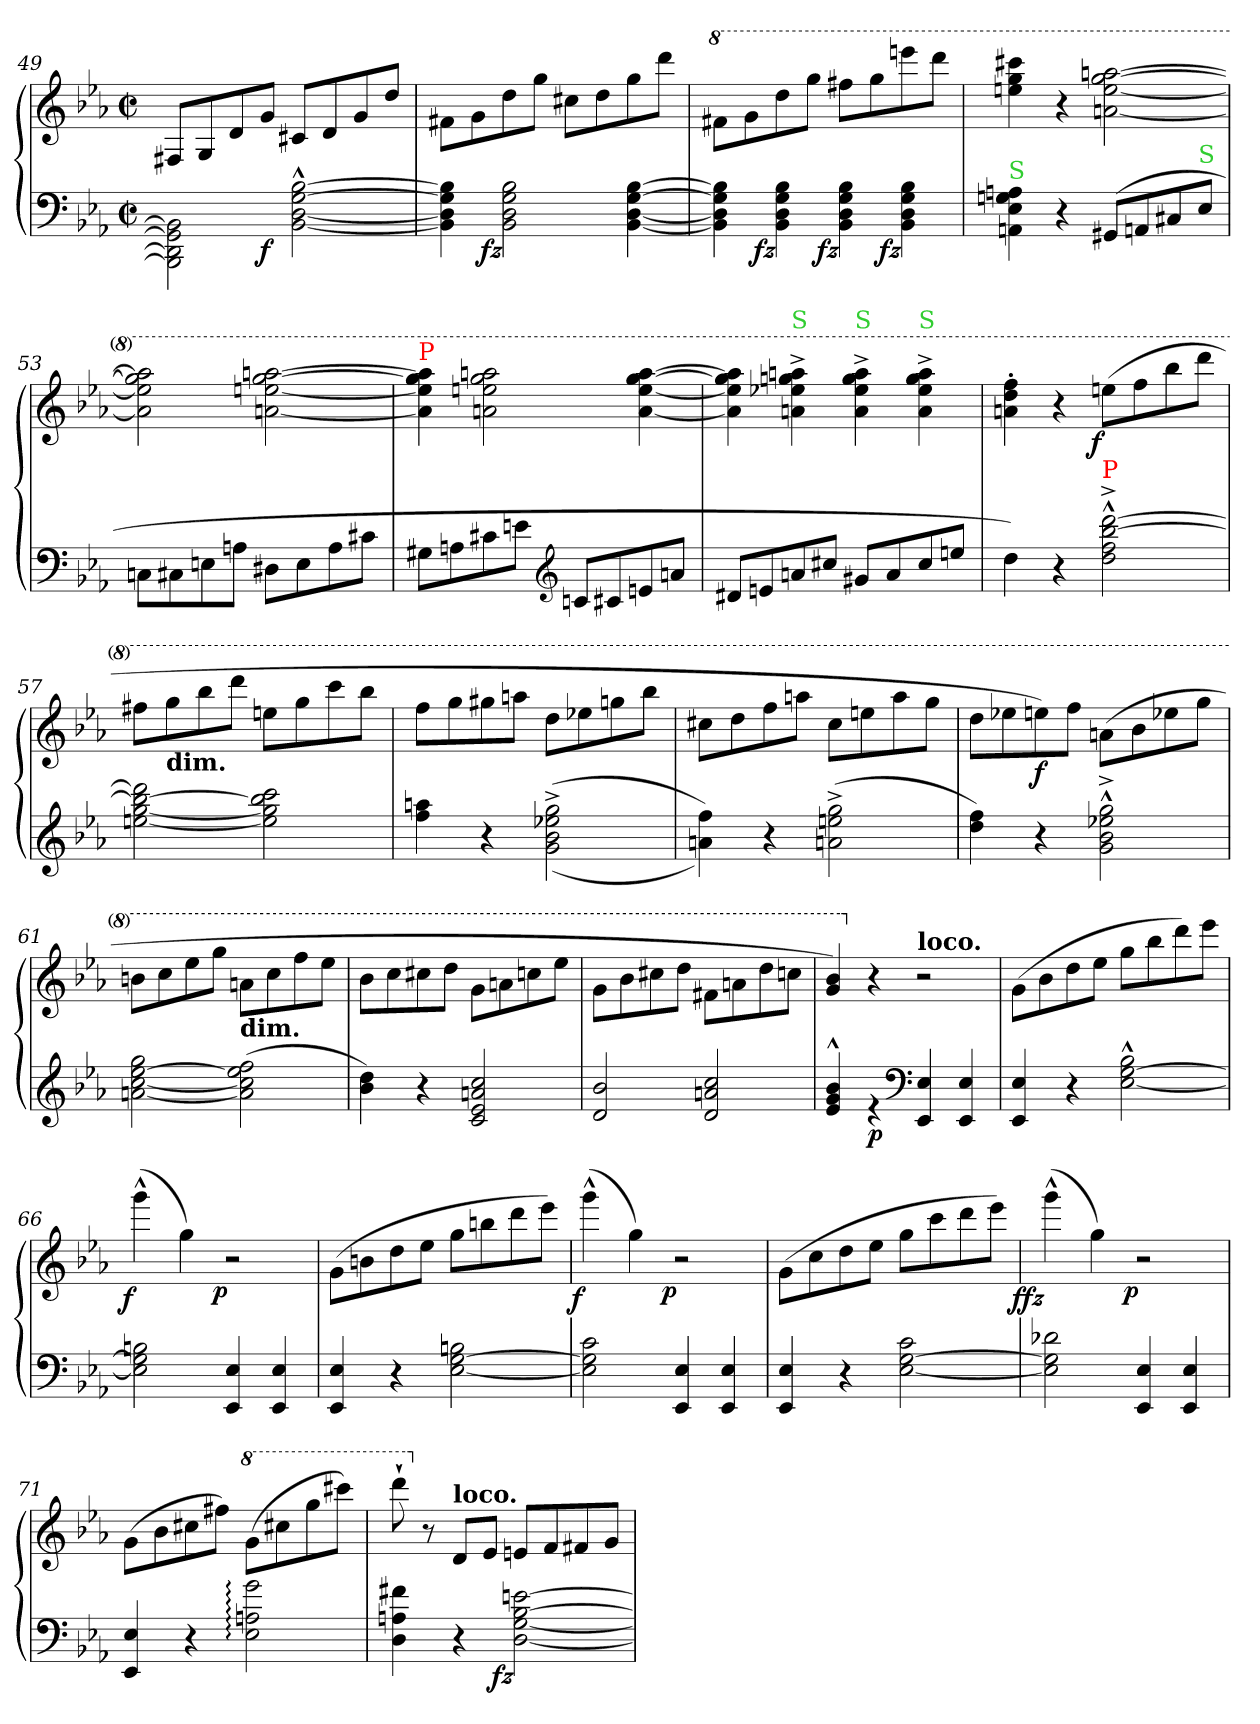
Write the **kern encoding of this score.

**kern	**kern	**dynam
*part1	*part1	*part1
*staff2	*staff1	*staff1/2
*clefF4	*clefG2	*
*k[b-e-a-]	*k[b-e-a-]	*
*c:	*c:	*
*M2/2	*M2/2	*
*met(c|)	*met(c|)	*
=49	=49	=49
*^	*	*
2BB-]\ 2GG]\ 2DD]\ 2BBB-]\	4.ryy	8F#XL	.
.	.	8G/	.
.	.	8d	.
!	!	!	!LO:DY:b=2
.	2ryy	8gJ	f
[2B-^^ [2G^^ [2D^^ [2BB-^^	.	8c#XL	.
.	.	8d	.
.	.	8g	.
.	8ryy	8ddJ	.
*v	*v	*	*
=50	=50	=50
4B-] 4G] 4D] 4BB-]	8f#XL	.
.	8g	.
!	!	!LO:DY:b=2:rj
2B- 2G 2D 2BB-	8dd	fz
.	8ggJ	.
.	8cc#XL	.
.	8dd	.
[4B- [4G [4D [4BB-	8gg	.
.	8dddJ	.
=51	=51	=51
*	*8va	*
4B-] 4G] 4D] 4BB-]	8ff#XL	.
.	8gg	.
!	!	!LO:DY:b=2:rj
4B- 4G 4D 4BB-	8ddd	fz
.	8gggJ	.
!	!	!LO:DY:b=2:rj
4B- 4G 4D 4BB-	8fff#XL	fz
.	8ggg	.
!	!	!LO:DY:b=2:rj
4B- 4G 4D 4BB-	8eeeen	fz
.	8ddddJ	.
=52	=52	=52
!LO:TX:a:color=limegreen:t=S	!	!
4An 4Gn 4E- 4AAn	4cccc#X 4ggg 4eeen	.
4r	4r	.
(>8GG#XL	[2aaan [2ggg [2eee [2aan	.
8AAn	.	.
8C#X	.	.
!LO:TX:a:color=limegreen:t=S	!	!
8E-J	.	.
=53	=53	=53
8CnL	2aaa] 2ggg] 2eee] 2aa]	.
8C#X	.	.
8En	.	.
8AnJ	.	.
8D#XL	[2aaanj [2ggg [2eeen [2aan	.
8E	.	.
8A	.	.
8c#XJ	.	.
=54	=54	=54
!	!LO:TX:a:color=red:t=P	!
8G#XL	4aaa] 4ggg] 4eee] 4aa]	.
8An	.	.
8c#X	2aaan 2ggg 2eeen 2aan	.
8enJ	.	.
*clefG2	*	*
8cnL	.	.
8c#X	.	.
8en	[4aaa [4ggg [4eee [4aa	.
8anJ	.	.
=55	=55	=55
8d#XL	4aaa] 4ggg] 4eee] 4aa]	.
8en	.	.
!	!LO:TX:a:color=limegreen:t=S	!
8an	4aaan^ 4gggn^ 4eee-X^ 4aan^	.
8cc#XJ	.	.
!	!LO:TX:a:color=limegreen:t=S	!
8g#X/L	4aaa^ 4ggg^ 4eee-^ 4aa^	.
8a/	.	.
!	!LO:TX:a:color=limegreen:t=S	!
8cc#/	4aaa^ 4ggg^ 4eee-^ 4aa^	.
8een/J	.	.
=56	=56	=56
4dd)	4fff' 4ddd' 4aan'	.
4r	4r	.
!LO:TX:a:color=red:t=P	!	!
!	!	!LO:DY:b:rj
[2ddd^^^< [2bb-^^^< 2ff^^^< 2dd^^^<	(>8eeenL	f
.	8fff	.
.	8bbb-	.
.	8ddddJ	.
=57	=57	=57
2ddd] 2bb-_ [2gg [2een	8fff#XL	.
!	!LO:TX:b:B:t=dim.	!
.	8ggg	.
.	8bbb-	.
.	8ddddJ	.
2ccc 2bb-] 2gg] 2ee]	8eeenL	.
.	8ggg	.
.	8cccc	.
.	8bbb-J	.
=58	=58	=58
4aan 4ff	8fffL	.
.	8ggg	.
4r	8ggg#X	.
.	8aaanJ	.
(<(>2gg^< 2ee-X^< 2b-^< 2g^<	8dddL	.
.	8eee-X	.
.	8gggn	.
.	8bbb-J	.
=59	=59	=59
4ff 4an))	8ccc#XL	.
.	8ddd	.
4r	8fff	.
.	8aaanJ	.
(2gg^< 2een^< 2an^<	8ccc#L	.
.	8eeen	.
.	8aaa	.
.	8gggJ	.
=60	=60	=60
4ff 4dd)	8dddL	.
.	8eee-X	.
!	!	!LO:DY:b
4r	8eeen)	f
.	8fffJ	.
2gg^^^< 2ee-X^^^< 2b-^^^< 2g^^^<	(>8aanL	.
.	8bb-	.
.	8eee-X	.
.	8gggJ	.
=61	=61	=61
2gg [2ee- [2cc [2an	8bbnL	.
.	8ccc	.
.	8eee-	.
.	8gggJ	.
!	!LO:TX:b:B:t=dim.	!
(2ff 2ee-] 2cc] 2a]	8aanL	.
.	8ccc	.
.	8fff	.
.	8eee-J	.
=62	=62	=62
4dd 4b-)	8bb-L	.
.	8ccc	.
4r	8ccc#X	.
.	8dddJ	.
2cc 2an 2e- 2c	8ggL	.
.	8aan	.
.	8cccn	.
.	8eee-J	.
=63	=63	=63
2b- 2d	8ggL	.
.	8bb-	.
.	8ccc#X	.
.	8dddJ	.
2cc 2an 2d	8ff#X\L	.
.	8aan\	.
.	8ddd\	.
.	8cccn\J	.
=64	=64	=64
4b-^^ 4g^^ 4e-^^	4bb- 4gg)	.
*	*X8va	*
!	!	!LO:DY:b=2
4re	4r	p
*clefF4	*	*
!	!LO:TX:a:B:t=loco.	!
4E- 4EE-	2r	.
4E- 4EE-	.	.
=65	=65	=65
4E- 4EE-	(8gL	.
.	8b-	.
4r	8dd	.
.	8ee-J	.
2B-^^ [2G^^ [2E-^^	8ggL	.
.	8bb-	.
.	8ddd)	.
.	8eee-J	.
=66	=66	=66
!	!	!LO:DY:b:rj
2Bn 2G] 2E-]	(4ggg^^	f
.	4gg)	.
!	!	!LO:DY:b:rj
4E- 4EE-	2r	p
4E- 4EE-	.	.
=67	=67	=67
4E- 4EE-	(8gL	.
.	8bn	.
4r	8dd	.
.	8ee-J	.
2Bn [2G [2E-	8ggL	.
.	8bbn	.
.	8ddd	.
.	8eee-J)	.
=68	=68	=68
!	!	!LO:DY:b:rj
2c 2G] 2E-]	(4ggg^^	f
.	4gg)	.
!	!	!LO:DY:b:rj
4E- 4EE-	2r	p
4E- 4EE-	.	.
=69	=69	=69
4E- 4EE-	(8gL	.
.	8cc	.
4r	8dd	.
.	8ee-J	.
2c [2G [2E-	8ggL	.
.	8ccc	.
.	8ddd	.
.	8eee-J)	.
=70	=70	=70
!	!	!LO:DY:b:rj
2d-X 2G] 2E-]	(4ggg^^	ffz
.	4gg)	.
!	!	!LO:DY:b:rj
4E- 4EE-	2r	p
4E- 4EE-	.	.
=71	=71	=71
4E- 4EE-	(>8gL	.
.	8b-	.
4r	8cc#X	.
.	8ff#XJ)	.
*	*8va	*
2g: 2An: 2E-:	(>8ggL	.
.	8ccc#X	.
.	8ggg	.
.	8cccc#XJ)	.
=72	=72	=72
!	!	!LO:DY:b
!	!	!LO:DY:n=1:b
4f#X 4An 4D	8dddd`	ffz ffz
*	*X8va	*
.	8r	.
!	!LO:TX:a:B:t=loco.	!
4r	8dL	.
.	8e-J	.
!	!	!LO:DY:n=2:b=2:rj
[2en [2B- [2G [2D	8enL	fz
.	8f	.
.	8f#X	.
.	8gJ	.
=	=	=
*-	*-	*-
